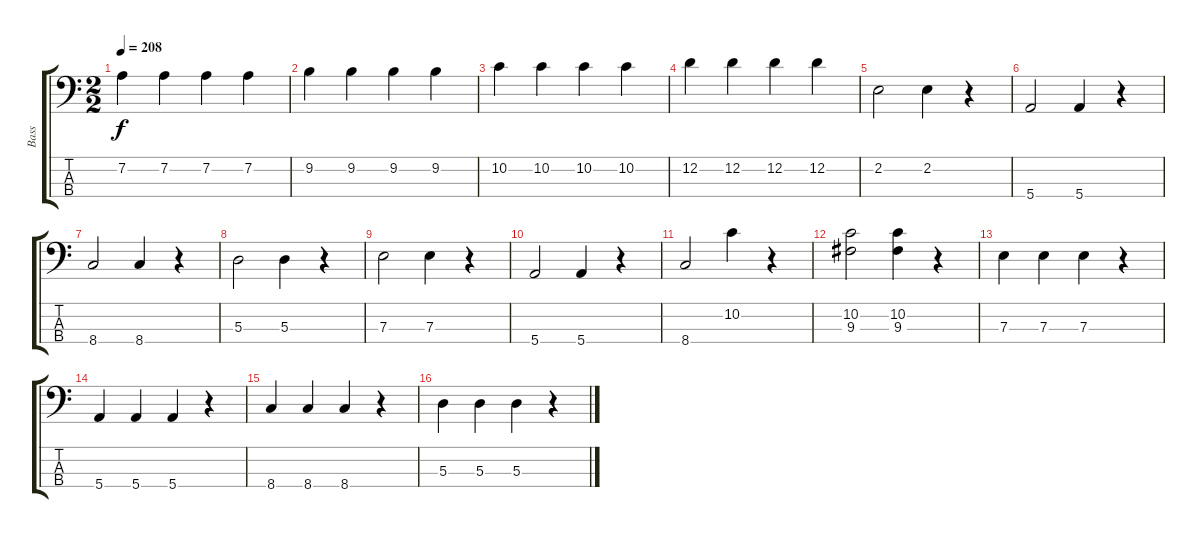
\track ("Bass" "Bass") {instrument electricbassfinger}
\staff {score tabs}
\tuning (G2 D2 A1 E1) {hide}
\ts (2 2)
\tempo 208
\clef f4
\ks c
7.2.4{dy f} 7.2.4 7.2.4 7.2.4 |
9.2.4 9.2.4 9.2.4 9.2.4 |
10.2.4 10.2.4 10.2.4 10.2.4 |
12.2.4 12.2.4 12.2.4 12.2.4 |
2.2.2 2.2.4 r.4 |
5.4.2 5.4.4 r.4 |
8.4.2 8.4.4 r.4 |
5.3.2 5.3.4 r.4 |
7.3.2 7.3.4 r.4 |
5.4.2 5.4.4 r.4 |
8.4.2 10.2.4 r.4 |
(10.2 9.3).2 (10.2 9.3).4 r.4 |
7.3.4 7.3.4 7.3.4 r.4 |
5.4.4 5.4.4 5.4.4 r.4 |
8.4.4 8.4.4 8.4.4 r.4 |
5.3.4 5.3.4 5.3.4 r.4
